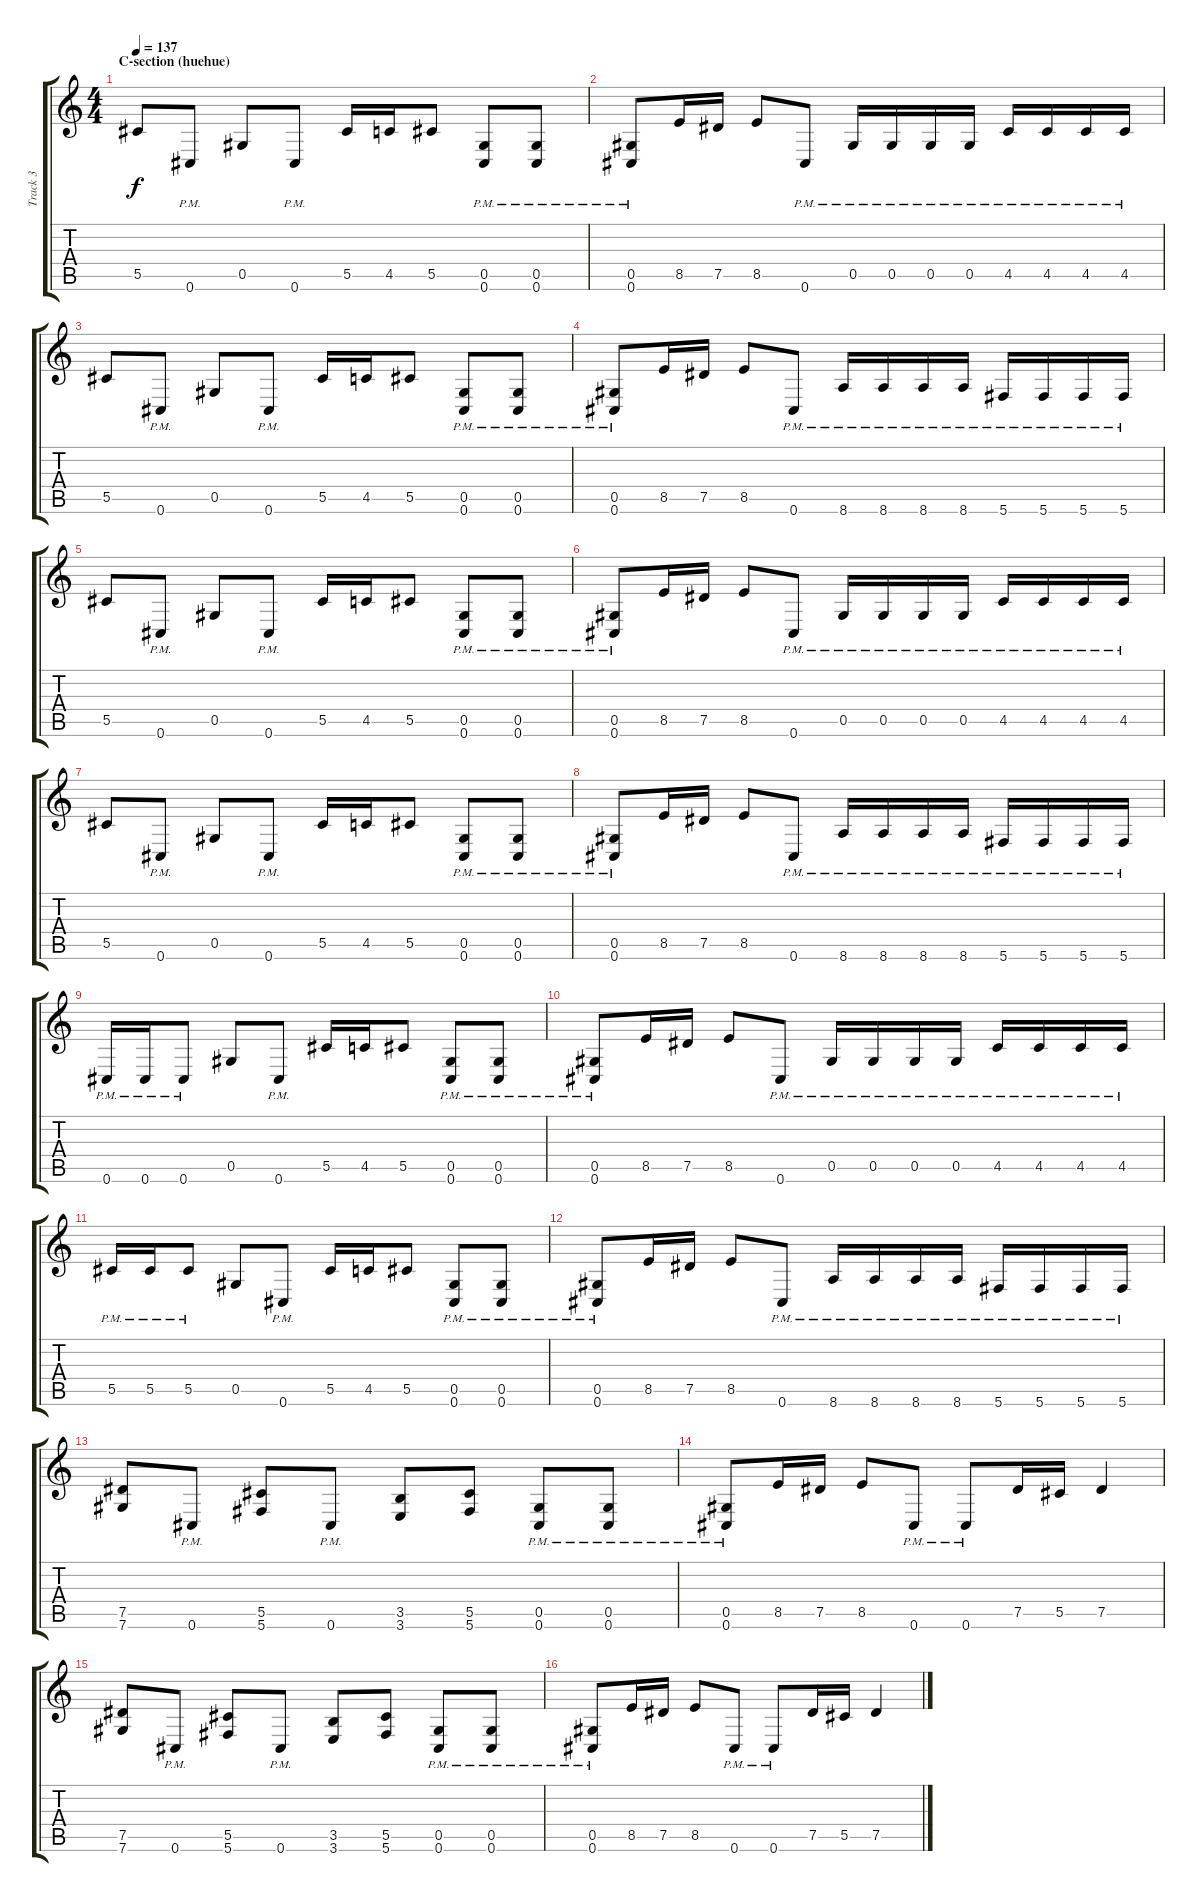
\track ("Track 3" "Track 3") {instrument distortionguitar}
\staff {score tabs}
\tuning (Eb4 Bb3 Gb3 Db3 Ab2 Db2) {hide}
\ts (4 4)
\section ("" "C-section (huehue)")
\tempo 137
\clef g2
\ks c
5.5.8{dy f} 0.6{pm}.8 0.5.8 0.6{pm}.8 5.5.16 4.5.16 5.5.8 (0.5{pm} 0.6{pm}).8 (0.5{pm} 0.6{pm}).8 |
(0.5{pm} 0.6{pm}).8 8.5.16 7.5.16 8.5.8 0.6{pm}.8 0.5{pm}.16 0.5{pm}.16 0.5{pm}.16 0.5{pm}.16 4.5{pm}.16 4.5{pm}.16 4.5{pm}.16 4.5{pm}.16 |
5.5.8 0.6{pm}.8 0.5.8 0.6{pm}.8 5.5.16 4.5.16 5.5.8 (0.5{pm} 0.6{pm}).8 (0.5{pm} 0.6{pm}).8 |
(0.5{pm} 0.6{pm}).8 8.5.16 7.5.16 8.5.8 0.6{pm}.8 8.6{pm}.16 8.6{pm}.16 8.6{pm}.16 8.6{pm}.16 5.6{pm}.16 5.6{pm}.16 5.6{pm}.16 5.6{pm}.16 |
5.5.8 0.6{pm}.8 0.5.8 0.6{pm}.8 5.5.16 4.5.16 5.5.8 (0.5{pm} 0.6{pm}).8 (0.5{pm} 0.6{pm}).8 |
(0.5{pm} 0.6{pm}).8 8.5.16 7.5.16 8.5.8 0.6{pm}.8 0.5{pm}.16 0.5{pm}.16 0.5{pm}.16 0.5{pm}.16 4.5{pm}.16 4.5{pm}.16 4.5{pm}.16 4.5{pm}.16 |
5.5.8 0.6{pm}.8 0.5.8 0.6{pm}.8 5.5.16 4.5.16 5.5.8 (0.5{pm} 0.6{pm}).8 (0.5{pm} 0.6{pm}).8 |
(0.5{pm} 0.6{pm}).8 8.5.16 7.5.16 8.5.8 0.6{pm}.8 8.6{pm}.16 8.6{pm}.16 8.6{pm}.16 8.6{pm}.16 5.6{pm}.16 5.6{pm}.16 5.6{pm}.16 5.6{pm}.16 |
0.6{pm}.16 0.6{pm}.16 0.6{pm}.8 0.5.8 0.6{pm}.8 5.5.16 4.5.16 5.5.8 (0.5{pm} 0.6{pm}).8 (0.5{pm} 0.6{pm}).8 |
(0.5{pm} 0.6{pm}).8 8.5.16 7.5.16 8.5.8 0.6{pm}.8 0.5{pm}.16 0.5{pm}.16 0.5{pm}.16 0.5{pm}.16 4.5{pm}.16 4.5{pm}.16 4.5{pm}.16 4.5{pm}.16 |
5.5{pm}.16 5.5{pm}.16 5.5{pm}.8 0.5.8 0.6{pm}.8 5.5.16 4.5.16 5.5.8 (0.5{pm} 0.6{pm}).8 (0.5{pm} 0.6{pm}).8 |
(0.5{pm} 0.6{pm}).8 8.5.16 7.5.16 8.5.8 0.6{pm}.8 8.6{pm}.16 8.6{pm}.16 8.6{pm}.16 8.6{pm}.16 5.6{pm}.16 5.6{pm}.16 5.6{pm}.16 5.6{pm}.16 |
(7.5 7.6).8 0.6{pm}.8 (5.5 5.6).8 0.6{pm}.8 (3.5 3.6).8 (5.5 5.6).8 (0.5{pm} 0.6{pm}).8 (0.5{pm} 0.6{pm}).8 |
(0.5{pm} 0.6{pm}).8 8.5.16 7.5.16 8.5.8 0.6{pm}.8 0.6{pm}.8 7.5.16 5.5.16 7.5.4 |
(7.5 7.6).8 0.6{pm}.8 (5.5 5.6).8 0.6{pm}.8 (3.5 3.6).8 (5.5 5.6).8 (0.5{pm} 0.6{pm}).8 (0.5{pm} 0.6{pm}).8 |
(0.5{pm} 0.6{pm}).8 8.5.16 7.5.16 8.5.8 0.6{pm}.8 0.6{pm}.8 7.5.16 5.5.16 7.5.4
